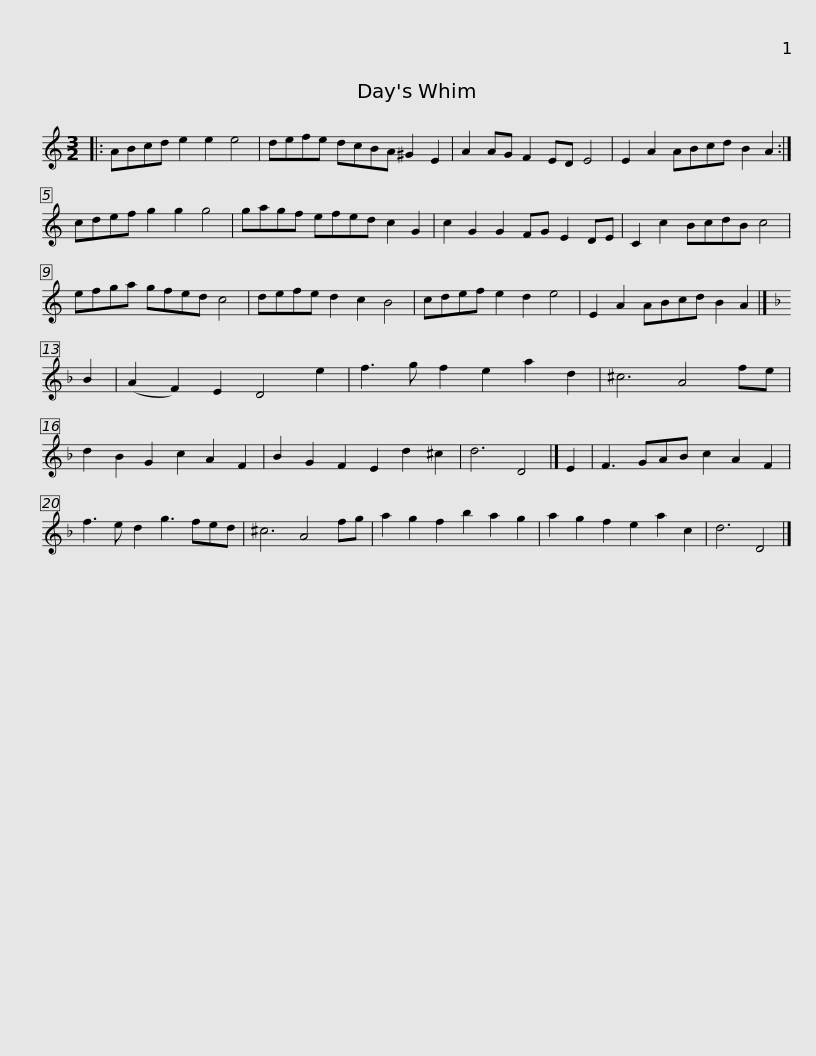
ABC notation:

X:1
L:1/8
M:3/2
I:linebreak $
K:C
V:1 treble
V:1
|: ABcd e2 e2 e4 | defe dcBA ^G2 E2 | A2 AG F2 ED E4 | E2 A2 ABcd B2 A2 :| cdef g2 g2 g4 |$ %5
 gagf efed c2 G2 | c2 G2 G2 FG E2 DE | C2 c2 BcdB c4 | efga gfed c4 | defe d2 c2 B4 |$ %10
 cdef e2 d2 e4 | E2 A2 ABcd B2 A2 |][K:Dmin] B2 | (A2 F2) E2 D4 e2 | f3 g f2 e2 a2 d2 | %15
 ^c6 A4 fe | d2 B2 G2 c2 A2 F2 |$ B2 G2 F2 E2 d2 ^c2 | d6 D4 |] E2 | %20
 F3 GAB c2 A2 F2 | f3 e d2 g3 fed | ^c6 A4 fg | a2 g2 f2 b2 a2 g2 |$ a2 g2 f2 e2 a2 c2 | %25
 d6 D4 |] %26
